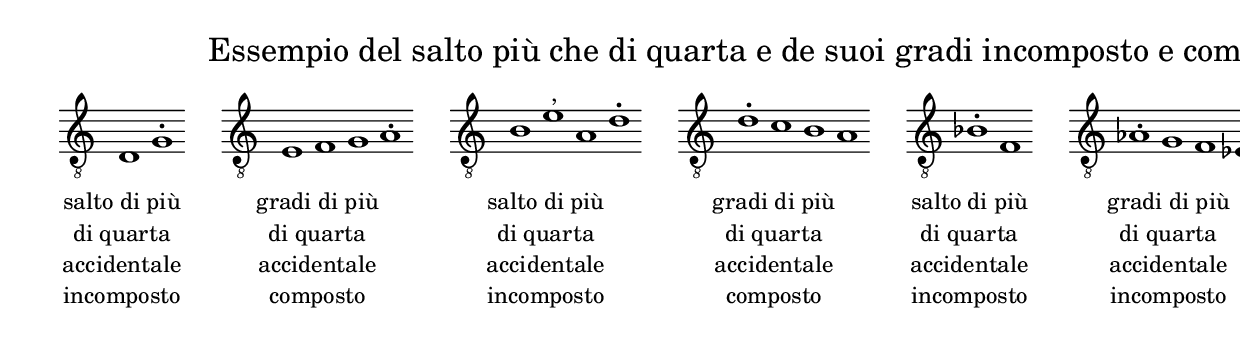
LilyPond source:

\version "2.22.2"

% Auto generated file

\header {
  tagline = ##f
}

dot = {
   \once \override Script.add-stem-support = ##f
   \once \override Script.toward-stem-shift = 0
   \once \override Script.skyline-horizontal-padding = 0
   \once \override Script.direction = 1
   \once \override Script.font-size = 1
}

\markup {
  \center-column {
    \line {
      \center-align
      \fontsize#3 { \concat { \normal-text "Essempio del salto più che di quarta e de suoi gradi incomposto e composto"} }
    }
    \null
    \line {
      \center-column {

        \line {
          \score {
            <<
              \new Staff \with { instrumentName = ""} {
                \override Staff.TimeSignature.stencil = ##f
                \override Staff.NoteHead.style = #'baroque
                \accidentalStyle Score.forget
                \override Rest.style = #'default
                \override NoteHead.style = #'default
                \cadenzaOn
                \clef "treble_8"
                \key c #`((0 . ,NATURAL) (1 . ,NATURAL) (2 . ,NATURAL)
                          (3 . ,NATURAL) (4 . ,NATURAL) (5 . ,NATURAL)
                          (6 . ,NATURAL))  d1   \dot g1-.  
                \cadenzaOff
              }
            >>
            \layout {
              \context {
                \Score
                \override SpacingSpanner.common-shortest-duration = #(ly:make-moment 1)
              }
            }
          }
        }
        \null
        \line {
          \left-align {  \normal-text "salto di più" }
        }
        \line {
          \left-align {  \normal-text "di quarta" }
        }
        \line {
          \left-align {  \normal-text "accidentale" }
        }
        \line {
          \left-align {  \normal-text "incomposto" }
        }

      }
      \hspace #3 
      \center-column {

        \line {
          \score {
            <<
              \new Staff \with { instrumentName = ""} {
                \override Staff.TimeSignature.stencil = ##f
                \override Staff.NoteHead.style = #'baroque
                \accidentalStyle Score.forget
                \override Rest.style = #'default
                \override NoteHead.style = #'default
                \cadenzaOn
                \clef "treble_8"
                \key c #`((0 . ,NATURAL) (1 . ,NATURAL) (2 . ,NATURAL)
                          (3 . ,NATURAL) (4 . ,NATURAL) (5 . ,NATURAL)
                          (6 . ,NATURAL))  e1   f1   g1   \dot a1-.  
                \cadenzaOff
              }
            >>
            \layout {
              \context {
                \Score
                \override SpacingSpanner.common-shortest-duration = #(ly:make-moment 1)
              }
            }
          }
        }
        \null
        \line {
          \left-align {  \normal-text "gradi di più" }
        }
        \line {
          \left-align {  \normal-text "di quarta" }
        }
        \line {
          \left-align {  \normal-text "accidentale" }
        }
        \line {
          \left-align {  \normal-text "composto" }
        }

      }
      \hspace #3 
      \center-column {

        \line {
          \score {
            <<
              \new Staff \with { instrumentName = ""} {
                \override Staff.TimeSignature.stencil = ##f
                \override Staff.NoteHead.style = #'baroque
                \accidentalStyle Score.forget
                \override Rest.style = #'default
                \override NoteHead.style = #'default
                \cadenzaOn
                \clef "treble_8"
                \key c #`((0 . ,NATURAL) (1 . ,NATURAL) (2 . ,NATURAL)
                          (3 . ,NATURAL) (4 . ,NATURAL) (5 . ,NATURAL)
                          (6 . ,NATURAL))  b1   e'1^\markup{\hspace #0.8 ,}   a1   \dot d'1-.  
                \cadenzaOff
              }
            >>
            \layout {
              \context {
                \Score
                \override SpacingSpanner.common-shortest-duration = #(ly:make-moment 1)
              }
            }
          }
        }
        \null
        \line {
          \left-align {  \normal-text "salto di più" }
        }
        \line {
          \left-align {  \normal-text "di quarta" }
        }
        \line {
          \left-align {  \normal-text "accidentale" }
        }
        \line {
          \left-align {  \normal-text "incomposto" }
        }

      }
      \hspace #3 
      \center-column {

        \line {
          \score {
            <<
              \new Staff \with { instrumentName = ""} {
                \override Staff.TimeSignature.stencil = ##f
                \override Staff.NoteHead.style = #'baroque
                \accidentalStyle Score.forget
                \override Rest.style = #'default
                \override NoteHead.style = #'default
                \cadenzaOn
                \clef "treble_8"
                \key c #`((0 . ,NATURAL) (1 . ,NATURAL) (2 . ,NATURAL)
                          (3 . ,NATURAL) (4 . ,NATURAL) (5 . ,NATURAL)
                          (6 . ,NATURAL))  \dot d'1-.   c'1   b1   a1  
                \cadenzaOff
              }
            >>
            \layout {
              \context {
                \Score
                \override SpacingSpanner.common-shortest-duration = #(ly:make-moment 1)
              }
            }
          }
        }
        \null
        \line {
          \left-align {  \normal-text "gradi di più" }
        }
        \line {
          \left-align {  \normal-text "di quarta" }
        }
        \line {
          \left-align {  \normal-text "accidentale" }
        }
        \line {
          \left-align {  \normal-text "composto" }
        }

      }
      \hspace #3 
      \center-column {

        \line {
          \score {
            <<
              \new Staff \with { instrumentName = ""} {
                \override Staff.TimeSignature.stencil = ##f
                \override Staff.NoteHead.style = #'baroque
                \accidentalStyle Score.forget
                \override Rest.style = #'default
                \override NoteHead.style = #'default
                \cadenzaOn
                \clef "treble_8"
                \key c #`((0 . ,NATURAL) (1 . ,NATURAL) (2 . ,NATURAL)
                          (3 . ,NATURAL) (4 . ,NATURAL) (5 . ,NATURAL)
                          (6 . ,NATURAL))  \dot bes1-.   f1  
                \cadenzaOff
              }
            >>
            \layout {
              \context {
                \Score
                \override SpacingSpanner.common-shortest-duration = #(ly:make-moment 1)
              }
            }
          }
        }
        \null
        \line {
          \left-align {  \normal-text "salto di più" }
        }
        \line {
          \left-align {  \normal-text "di quarta" }
        }
        \line {
          \left-align {  \normal-text "accidentale" }
        }
        \line {
          \left-align {  \normal-text "incomposto" }
        }

      }
      \hspace #3 
      \center-column {

        \line {
          \score {
            <<
              \new Staff \with { instrumentName = ""} {
                \override Staff.TimeSignature.stencil = ##f
                \override Staff.NoteHead.style = #'baroque
                \accidentalStyle Score.forget
                \override Rest.style = #'default
                \override NoteHead.style = #'default
                \cadenzaOn
                \clef "treble_8"
                \key c #`((0 . ,NATURAL) (1 . ,NATURAL) (2 . ,NATURAL)
                          (3 . ,NATURAL) (4 . ,NATURAL) (5 . ,NATURAL)
                          (6 . ,NATURAL))  \dot as1-.   g1   f1   es1  
                \cadenzaOff
              }
            >>
            \layout {
              \context {
                \Score
                \override SpacingSpanner.common-shortest-duration = #(ly:make-moment 1)
              }
            }
          }
        }
        \null
        \line {
          \left-align {  \normal-text "gradi di più" }
        }
        \line {
          \left-align {  \normal-text "di quarta" }
        }
        \line {
          \left-align {  \normal-text "accidentale" }
        }
        \line {
          \left-align {  \normal-text "incomposto" }
        }

      }
      \hspace #3 
      \center-column {

        \line {
          \score {
            <<
              \new Staff \with { instrumentName = ""} {
                \override Staff.TimeSignature.stencil = ##f
                \override Staff.NoteHead.style = #'baroque
                \accidentalStyle Score.forget
                \override Rest.style = #'default
                \override NoteHead.style = #'default
                \cadenzaOn
                \clef "treble_8"
                \key c #`((0 . ,NATURAL) (1 . ,NATURAL) (2 . ,NATURAL)
                          (3 . ,NATURAL) (4 . ,NATURAL) (5 . ,NATURAL)
                          (6 . ,NATURAL))  \dot ges1-.   des1  
                \cadenzaOff
              }
            >>
            \layout {
              \context {
                \Score
                \override SpacingSpanner.common-shortest-duration = #(ly:make-moment 1)
              }
            }
          }
        }
        \null
        \line {
          \left-align {  \normal-text "salto di più" }
        }
        \line {
          \left-align {  \normal-text "di quarta" }
        }
        \line {
          \left-align {  \normal-text "accidentale" }
        }
        \line {
          \left-align {  \normal-text "incomposto" }
        }

      }
      \hspace #3 

    }
  }
}